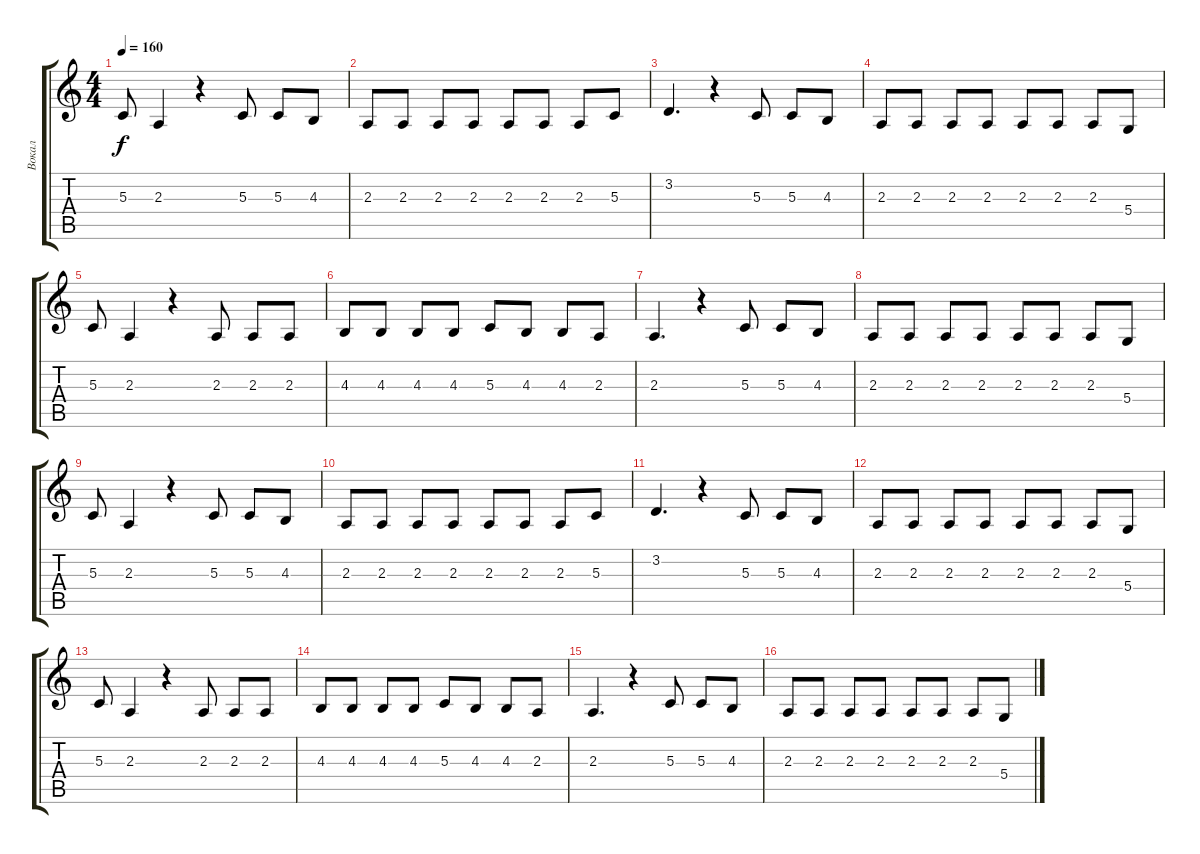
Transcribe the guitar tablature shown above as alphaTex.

\track ("Вокал" "Вокал") {instrument altosax}
\staff {score tabs}
\tuning (E4 B3 G3 D3 A2 E2) {hide}
\ts (4 4)
\tempo 160
\clef g2
\ks c
5.3.8{dy f} 2.3.4 r.4 5.3.8 5.3.8 4.3.8 |
2.3.8 2.3.8 2.3.8 2.3.8 2.3.8 2.3.8 2.3.8 5.3.8 |
3.2.4{d} r.4 5.3.8 5.3.8 4.3.8 |
2.3.8 2.3.8 2.3.8 2.3.8 2.3.8 2.3.8 2.3.8 5.4.8 |
5.3.8 2.3.4 r.4 2.3.8 2.3.8 2.3.8 |
4.3.8 4.3.8 4.3.8 4.3.8 5.3.8 4.3.8 4.3.8 2.3.8 |
2.3.4{d} r.4 5.3.8 5.3.8 4.3.8 |
2.3.8 2.3.8 2.3.8 2.3.8 2.3.8 2.3.8 2.3.8 5.4.8 |
5.3.8 2.3.4 r.4 5.3.8 5.3.8 4.3.8 |
2.3.8 2.3.8 2.3.8 2.3.8 2.3.8 2.3.8 2.3.8 5.3.8 |
3.2.4{d} r.4 5.3.8 5.3.8 4.3.8 |
2.3.8 2.3.8 2.3.8 2.3.8 2.3.8 2.3.8 2.3.8 5.4.8 |
5.3.8 2.3.4 r.4 2.3.8 2.3.8 2.3.8 |
4.3.8 4.3.8 4.3.8 4.3.8 5.3.8 4.3.8 4.3.8 2.3.8 |
2.3.4{d} r.4 5.3.8 5.3.8 4.3.8 |
2.3.8 2.3.8 2.3.8 2.3.8 2.3.8 2.3.8 2.3.8 5.4.8
